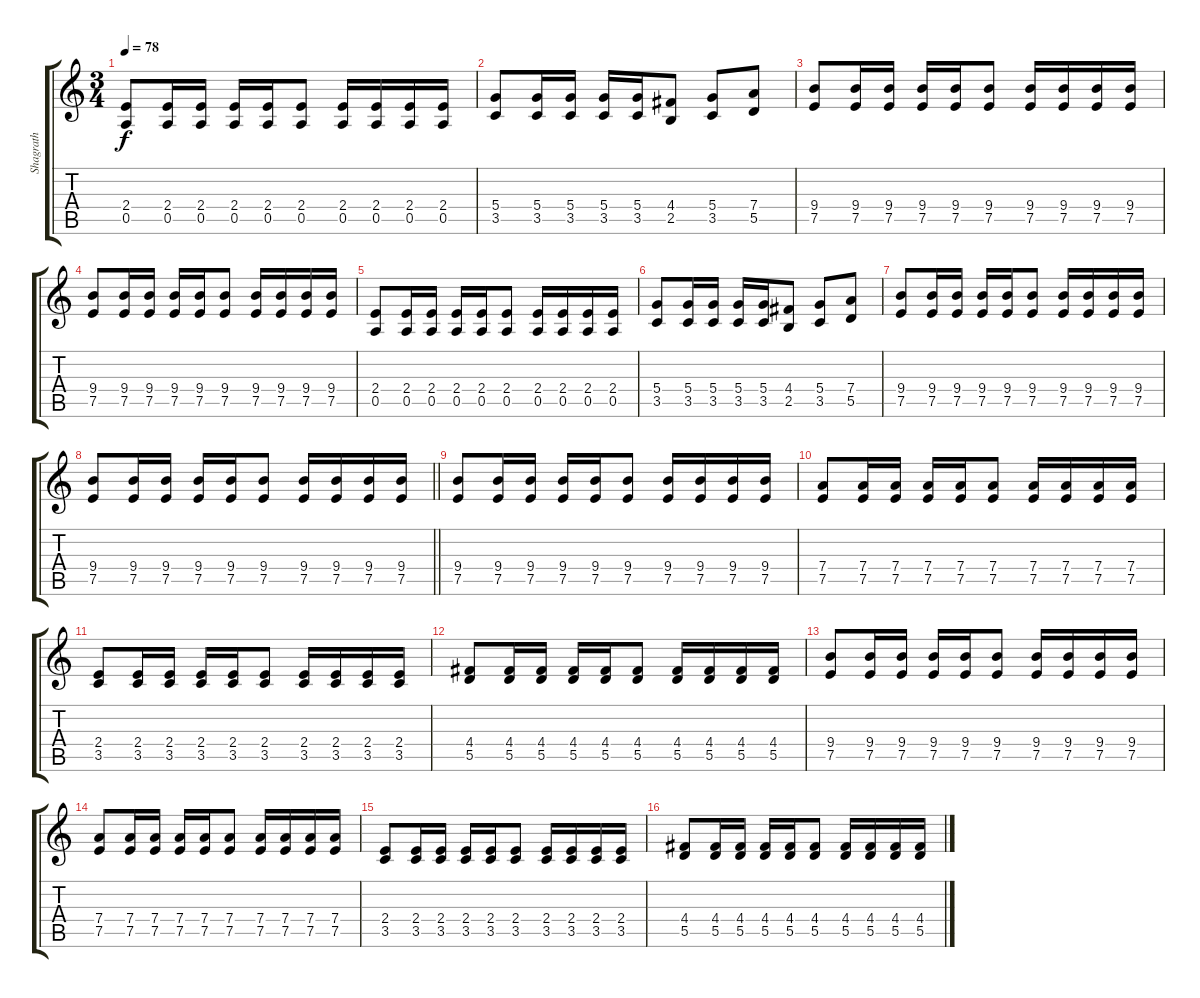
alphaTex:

\track ("Shagrath" "Shagrath") {instrument overdrivenguitar}
\staff {score tabs}
\tuning (E4 B3 G3 D3 A2 E2) {hide}
\ts (3 4)
\tempo 78
\clef g2
\ks c
(2.4 0.5).8{dy f} (2.4 0.5).16 (2.4 0.5).16 (2.4 0.5).16 (2.4 0.5).16 (2.4 0.5).8 (2.4 0.5).16 (2.4 0.5).16 (2.4 0.5).16 (2.4 0.5).16 |
(5.4 3.5).8 (5.4 3.5).16 (5.4 3.5).16 (5.4 3.5).16 (5.4 3.5).16 (4.4 2.5).8 (5.4 3.5).8 (7.4 5.5).8 |
(9.4 7.5).8 (9.4 7.5).16 (9.4 7.5).16 (9.4 7.5).16 (9.4 7.5).16 (9.4 7.5).8 (9.4 7.5).16 (9.4 7.5).16 (9.4 7.5).16 (9.4 7.5).16 |
(9.4 7.5).8 (9.4 7.5).16 (9.4 7.5).16 (9.4 7.5).16 (9.4 7.5).16 (9.4 7.5).8 (9.4 7.5).16 (9.4 7.5).16 (9.4 7.5).16 (9.4 7.5).16 |
(2.4 0.5).8 (2.4 0.5).16 (2.4 0.5).16 (2.4 0.5).16 (2.4 0.5).16 (2.4 0.5).8 (2.4 0.5).16 (2.4 0.5).16 (2.4 0.5).16 (2.4 0.5).16 |
(5.4 3.5).8 (5.4 3.5).16 (5.4 3.5).16 (5.4 3.5).16 (5.4 3.5).16 (4.4 2.5).8 (5.4 3.5).8 (7.4 5.5).8 |
(9.4 7.5).8 (9.4 7.5).16 (9.4 7.5).16 (9.4 7.5).16 (9.4 7.5).16 (9.4 7.5).8 (9.4 7.5).16 (9.4 7.5).16 (9.4 7.5).16 (9.4 7.5).16 |
\barLineRight lightlight
(9.4 7.5).8 (9.4 7.5).16 (9.4 7.5).16 (9.4 7.5).16 (9.4 7.5).16 (9.4 7.5).8 (9.4 7.5).16 (9.4 7.5).16 (9.4 7.5).16 (9.4 7.5).16 |
\section ("" "")
(9.4 7.5).8 (9.4 7.5).16 (9.4 7.5).16 (9.4 7.5).16 (9.4 7.5).16 (9.4 7.5).8 (9.4 7.5).16 (9.4 7.5).16 (9.4 7.5).16 (9.4 7.5).16 |
(7.4 7.5).8 (7.4 7.5).16 (7.4 7.5).16 (7.4 7.5).16 (7.4 7.5).16 (7.4 7.5).8 (7.4 7.5).16 (7.4 7.5).16 (7.4 7.5).16 (7.4 7.5).16 |
(2.4 3.5).8 (2.4 3.5).16 (2.4 3.5).16 (2.4 3.5).16 (2.4 3.5).16 (2.4 3.5).8 (2.4 3.5).16 (2.4 3.5).16 (2.4 3.5).16 (2.4 3.5).16 |
(4.4 5.5).8 (4.4 5.5).16 (4.4 5.5).16 (4.4 5.5).16 (4.4 5.5).16 (4.4 5.5).8 (4.4 5.5).16 (4.4 5.5).16 (4.4 5.5).16 (4.4 5.5).16 |
(9.4 7.5).8 (9.4 7.5).16 (9.4 7.5).16 (9.4 7.5).16 (9.4 7.5).16 (9.4 7.5).8 (9.4 7.5).16 (9.4 7.5).16 (9.4 7.5).16 (9.4 7.5).16 |
(7.4 7.5).8 (7.4 7.5).16 (7.4 7.5).16 (7.4 7.5).16 (7.4 7.5).16 (7.4 7.5).8 (7.4 7.5).16 (7.4 7.5).16 (7.4 7.5).16 (7.4 7.5).16 |
(2.4 3.5).8 (2.4 3.5).16 (2.4 3.5).16 (2.4 3.5).16 (2.4 3.5).16 (2.4 3.5).8 (2.4 3.5).16 (2.4 3.5).16 (2.4 3.5).16 (2.4 3.5).16 |
(4.4 5.5).8 (4.4 5.5).16 (4.4 5.5).16 (4.4 5.5).16 (4.4 5.5).16 (4.4 5.5).8 (4.4 5.5).16 (4.4 5.5).16 (4.4 5.5).16 (4.4 5.5).16
